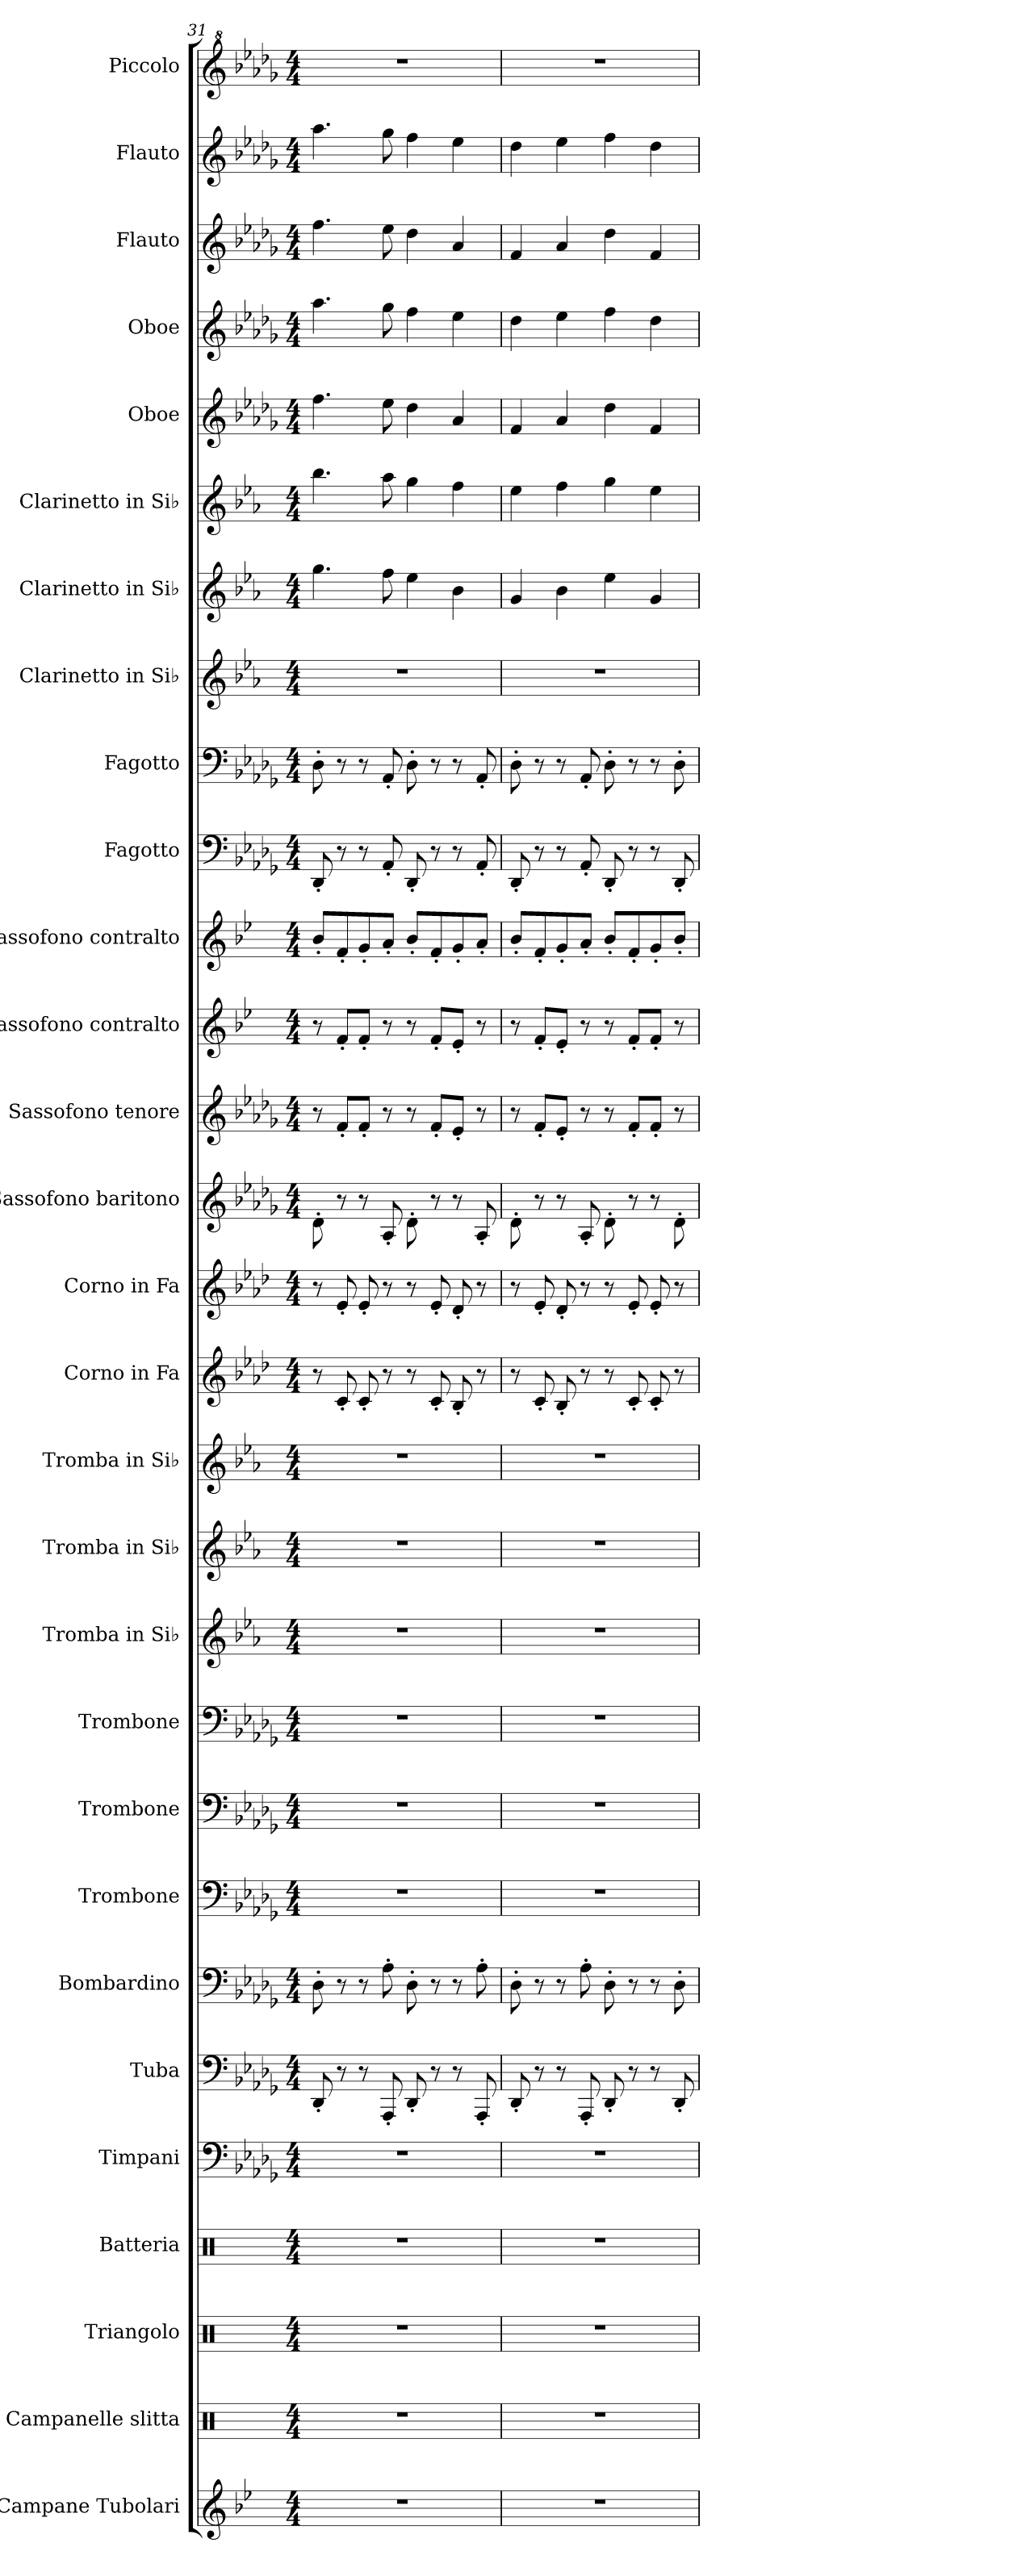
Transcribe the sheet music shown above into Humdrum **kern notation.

**kern	**kern	**kern	**kern	**kern	**kern	**kern	**kern	**kern	**kern	**kern	**kern	**kern	**kern	**kern	**kern	**kern	**kern	**kern	**kern	**kern	**kern	**kern	**kern	**kern	**kern	**kern	**kern	**kern
*part29	*part28	*part27	*part26	*part25	*part24	*part23	*part22	*part21	*part20	*part19	*part18	*part17	*part16	*part15	*part14	*part13	*part12	*part11	*part10	*part9	*part8	*part7	*part6	*part5	*part4	*part3	*part2	*part1
*staff29	*staff28	*staff27	*staff26	*staff25	*staff24	*staff23	*staff22	*staff21	*staff20	*staff19	*staff18	*staff17	*staff16	*staff15	*staff14	*staff13	*staff12	*staff11	*staff10	*staff9	*staff8	*staff7	*staff6	*staff5	*staff4	*staff3	*staff2	*staff1
*I"Campane Tubolari	*I"Campanelle slitta	*I"Triangolo	*I"Batteria	*I"Timpani	*I"Tuba	*I"Bombardino	*I"Trombone	*I"Trombone	*I"Trombone	*I"Tromba in Si♭	*I"Tromba in Si♭	*I"Tromba in Si♭	*I"Corno in Fa	*I"Corno in Fa	*I"Sassofono baritono	*I"Sassofono tenore	*I"Sassofono contralto	*I"Sassofono contralto	*I"Fagotto	*I"Fagotto	*I"Clarinetto in Si♭	*I"Clarinetto in Si♭	*I"Clarinetto in Si♭	*I"Oboe	*I"Oboe	*I"Flauto	*I"Flauto	*I"Piccolo
*I'Camp. tb.	*	*I'Triang.	*I'Batt.	*I'Timp.	*I'Tba.	*	*I'Tbn.	*I'Tbn.	*I'Tbn.	*I'Tr. Si♭	*I'Tr. Si♭	*I'Tr. Si♭	*I'Cor. Fa	*I'Cor. Fa	*	*	*	*	*I'Fag.	*I'Fag.	*I'Cl. Si♭	*I'Cl. Si♭	*I'Cl. Si♭	*I'Ob.	*I'Ob.	*I'Fl.	*I'Fl.	*
*clefG2	*clefX	*clefX	*clefX	*clefF4	*clefF4	*clefF4	*clefF4	*clefF4	*clefF4	*clefG2	*clefG2	*clefG2	*clefG2	*clefG2	*clefG2	*clefG2	*clefG2	*clefG2	*clefF4	*clefF4	*clefG2	*clefG2	*clefG2	*clefG2	*clefG2	*clefG2	*clefG2	*clefG^2
*	*	*	*	*	*	*	*	*	*	*ITrd1c2	*ITrd1c2	*ITrd1c2	*ITrd4c7	*ITrd4c7	*ITrd12c21	*ITrd8c14	*ITrd5c9	*ITrd5c9	*	*	*ITrd1c2	*ITrd1c2	*ITrd1c2	*	*	*	*	*ITrd-7c-12
*k[b-e-]	*k[]	*k[]	*k[]	*k[b-e-a-d-g-]	*k[b-e-a-d-g-]	*k[b-e-a-d-g-]	*k[b-e-a-d-g-]	*k[b-e-a-d-g-]	*k[b-e-a-d-g-]	*k[b-e-a-d-g-]	*k[b-e-a-d-g-]	*k[b-e-a-d-g-]	*k[b-e-a-d-g-]	*k[b-e-a-d-g-]	*k[b-e-a-d-g-]	*k[b-e-a-d-g-]	*k[b-e-a-d-g-]	*k[b-e-a-d-g-]	*k[b-e-a-d-g-]	*k[b-e-a-d-g-]	*k[b-e-a-d-g-]	*k[b-e-a-d-g-]	*k[b-e-a-d-g-]	*k[b-e-a-d-g-]	*k[b-e-a-d-g-]	*k[b-e-a-d-g-]	*k[b-e-a-d-g-]	*k[b-e-a-d-g-]
*M4/4	*M4/4	*M4/4	*M4/4	*M4/4	*M4/4	*M4/4	*M4/4	*M4/4	*M4/4	*M4/4	*M4/4	*M4/4	*M4/4	*M4/4	*M4/4	*M4/4	*M4/4	*M4/4	*M4/4	*M4/4	*M4/4	*M4/4	*M4/4	*M4/4	*M4/4	*M4/4	*M4/4	*M4/4
=31	=31	=31	=31	=31	=31	=31	=31	=31	=31	=31	=31	=31	=31	=31	=31	=31	=31	=31	=31	=31	=31	=31	=31	=31	=31	=31	=31	=31
1r	1r	1r	1r	1r	8DD-'/	8D-'\	1r	1r	1r	1r	1r	1r	8r	8r	8D-'\	8r	8r	8d-'/L	8DD-'/	8D-'\	1r	4.ff\	4.aa-\	4.ff\	4.aa-\	4.ff\	4.aa-\	1r
.	.	.	.	.	8r	8r	.	.	.	.	.	.	8F'/	8A-'/	8r	8F'/L	8A-'/L	8A-'/	8r	8r	.	.	.	.	.	.	.	.
.	.	.	.	.	8r	8r	.	.	.	.	.	.	8F'/	8A-'/	8r	8F'/J	8A-'/J	8B-'/	8r	8r	.	.	.	.	.	.	.	.
.	.	.	.	.	8AAA-'/	8A-'\	.	.	.	.	.	.	8r	8r	8AA-'/	8r	8r	8c'/J	8AA-'/	8AA-'/	.	8ee-\	8gg-\	8ee-\	8gg-\	8ee-\	8gg-\	.
.	.	.	.	.	8DD-'/	8D-'\	.	.	.	.	.	.	8r	8r	8D-'\	8r	8r	8d-'/L	8DD-'/	8D-'\	.	4dd-\	4ff\	4dd-\	4ff\	4dd-\	4ff\	.
.	.	.	.	.	8r	8r	.	.	.	.	.	.	8F'/	8A-'/	8r	8F'/L	8A-'/L	8A-'/	8r	8r	.	.	.	.	.	.	.	.
.	.	.	.	.	8r	8r	.	.	.	.	.	.	8E-'/	8G-'/	8r	8E-'/J	8G-'/J	8B-'/	8r	8r	.	4a-\	4ee-\	4a-/	4ee-\	4a-/	4ee-\	.
.	.	.	.	.	8AAA-'/	8A-'\	.	.	.	.	.	.	8r	8r	8AA-'/	8r	8r	8c'/J	8AA-'/	8AA-'/	.	.	.	.	.	.	.	.
=32	=32	=32	=32	=32	=32	=32	=32	=32	=32	=32	=32	=32	=32	=32	=32	=32	=32	=32	=32	=32	=32	=32	=32	=32	=32	=32	=32	=32
1r	1r	1r	1r	1r	8DD-'/	8D-'\	1r	1r	1r	1r	1r	1r	8r	8r	8D-'\	8r	8r	8d-'/L	8DD-'/	8D-'\	1r	4f/	4dd-\	4f/	4dd-\	4f/	4dd-\	1r
.	.	.	.	.	8r	8r	.	.	.	.	.	.	8F'/	8A-'/	8r	8F'/L	8A-'/L	8A-'/	8r	8r	.	.	.	.	.	.	.	.
.	.	.	.	.	8r	8r	.	.	.	.	.	.	8E-'/	8G-'/	8r	8E-'/J	8G-'/J	8B-'/	8r	8r	.	4a-\	4ee-\	4a-/	4ee-\	4a-/	4ee-\	.
.	.	.	.	.	8AAA-'/	8A-'\	.	.	.	.	.	.	8r	8r	8AA-'/	8r	8r	8c'/J	8AA-'/	8AA-'/	.	.	.	.	.	.	.	.
.	.	.	.	.	8DD-'/	8D-'\	.	.	.	.	.	.	8r	8r	8D-'\	8r	8r	8d-'/L	8DD-'/	8D-'\	.	4dd-\	4ff\	4dd-\	4ff\	4dd-\	4ff\	.
.	.	.	.	.	8r	8r	.	.	.	.	.	.	8F'/	8A-'/	8r	8F'/L	8A-'/L	8A-'/	8r	8r	.	.	.	.	.	.	.	.
.	.	.	.	.	8r	8r	.	.	.	.	.	.	8F'/	8A-'/	8r	8F'/J	8A-'/J	8B-'/	8r	8r	.	4f/	4dd-\	4f/	4dd-\	4f/	4dd-\	.
.	.	.	.	.	8DD-'/	8D-'\	.	.	.	.	.	.	8r	8r	8D-'\	8r	8r	8d-'/J	8DD-'/	8D-'\	.	.	.	.	.	.	.	.
=	=	=	=	=	=	=	=	=	=	=	=	=	=	=	=	=	=	=	=	=	=	=	=	=	=	=	=	=
*-	*-	*-	*-	*-	*-	*-	*-	*-	*-	*-	*-	*-	*-	*-	*-	*-	*-	*-	*-	*-	*-	*-	*-	*-	*-	*-	*-	*-
